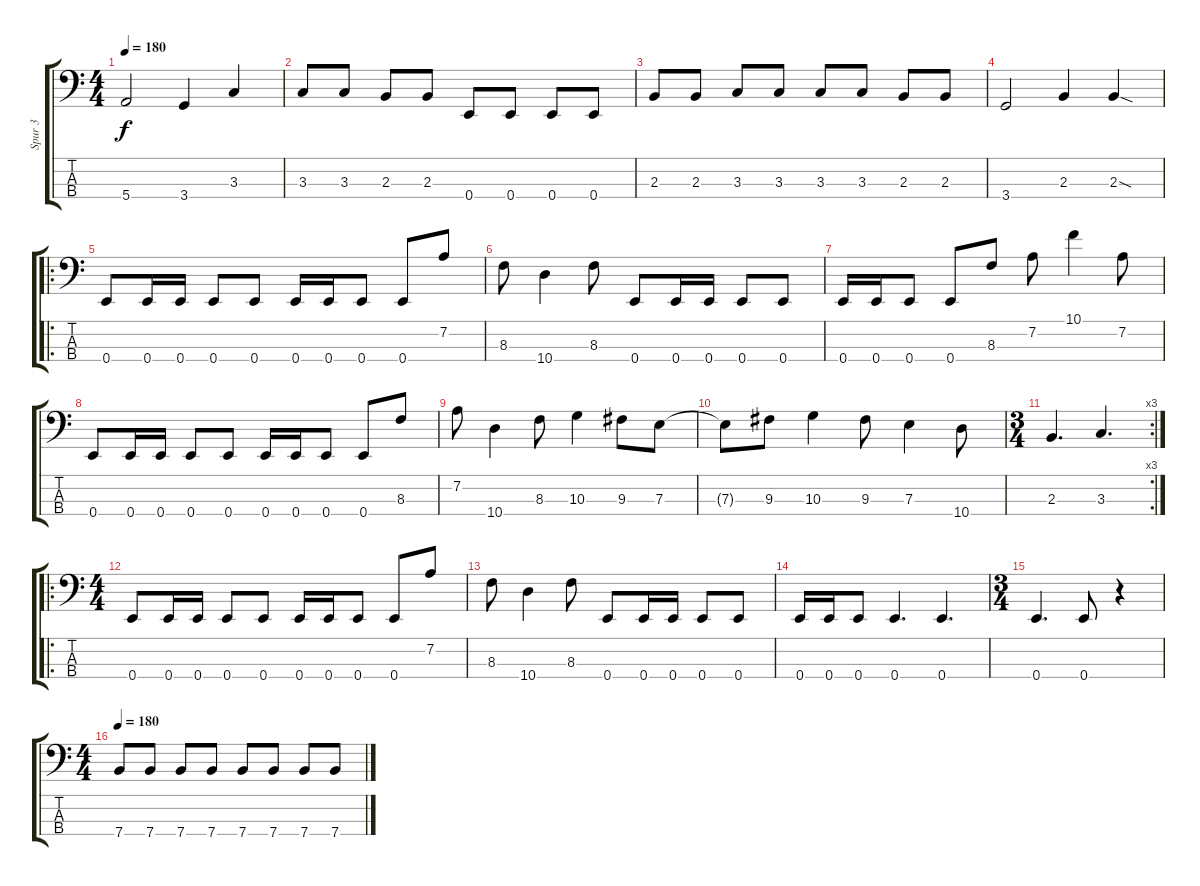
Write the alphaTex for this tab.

\track ("Spur 3" "Spur 3") {instrument electricbassfinger}
\staff {score tabs}
\tuning (G2 D2 A1 E1) {hide}
\ts (4 4)
\tempo 180
\clef f4
\ks c
5.4.2{dy f} 3.4.4 3.3.4 |
3.3.8 3.3.8 2.3.8 2.3.8 0.4.8 0.4.8 0.4.8 0.4.8 |
2.3.8 2.3.8 3.3.8 3.3.8 3.3.8 3.3.8 2.3.8 2.3.8 |
3.4.2 2.3.4 2.3{sod}.4 |
\ro
0.4.8 0.4.16 0.4.16 0.4.8 0.4.8 0.4.16 0.4.16 0.4.8 0.4.8 7.2.8 |
8.3.8 10.4.4 8.3.8 0.4.8 0.4.16 0.4.16 0.4.8 0.4.8 |
0.4.16 0.4.16 0.4.8 0.4.8 8.3.8 7.2.8 10.1.4 7.2.8 |
0.4.8 0.4.16 0.4.16 0.4.8 0.4.8 0.4.16 0.4.16 0.4.8 0.4.8 8.3.8 |
7.2.8 10.4.4 8.3.8 10.3.4 9.3.8 7.3.8 |
7.3{t}.8 9.3.8 10.3.4 9.3.8 7.3.4 10.4.8 |
\rc 3
\ts (3 4)
2.3.4{d} 3.3.4{d} |
\ro
\ts (4 4)
0.4.8 0.4.16 0.4.16 0.4.8 0.4.8 0.4.16 0.4.16 0.4.8 0.4.8 7.2.8 |
8.3.8 10.4.4 8.3.8 0.4.8 0.4.16 0.4.16 0.4.8 0.4.8 |
0.4.16 0.4.16 0.4.8 0.4.4{d} 0.4.4{d} |
\ts (3 4)
0.4.4{d} 0.4.8 r.4 |
\ts (4 4)
\tempo 180
7.4.8 7.4.8 7.4.8 7.4.8 7.4.8 7.4.8 7.4.8 7.4.8
